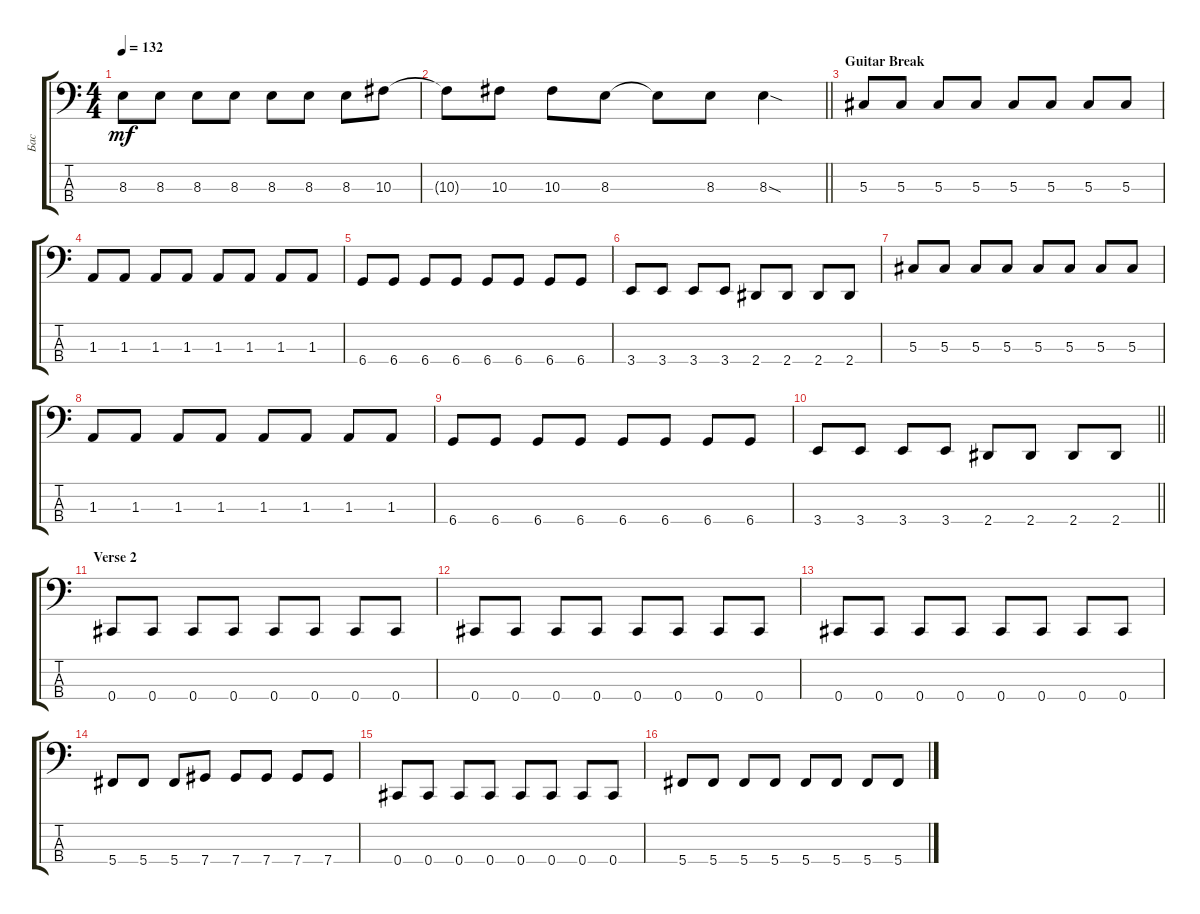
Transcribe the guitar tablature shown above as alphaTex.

\track ("Бас" "Бас") {instrument electricbassfinger}
\staff {score tabs}
\tuning (Gb2 Db2 Ab1 Db1) {hide}
\ts (4 4)
\tempo 132
\clef f4
\ks c
8.3{t}.8{dy mf} 8.3.8 8.3.8 8.3.8 8.3.8 8.3.8 8.3.8 10.3.8 |
\barLineRight lightlight
10.3{t}.8 10.3.8 10.3.8 8.3.8 8.3{t}.8 8.3.8 8.3{sod}.4 |
\section ("" "Guitar Break")
5.3.8 5.3.8 5.3.8 5.3.8 5.3.8 5.3.8 5.3.8 5.3.8 |
1.3.8 1.3.8 1.3.8 1.3.8 1.3.8 1.3.8 1.3.8 1.3.8 |
6.4.8 6.4.8 6.4.8 6.4.8 6.4.8 6.4.8 6.4.8 6.4.8 |
3.4.8 3.4.8 3.4.8 3.4.8 2.4.8 2.4.8 2.4.8 2.4.8 |
5.3.8 5.3.8 5.3.8 5.3.8 5.3.8 5.3.8 5.3.8 5.3.8 |
1.3.8 1.3.8 1.3.8 1.3.8 1.3.8 1.3.8 1.3.8 1.3.8 |
6.4.8 6.4.8 6.4.8 6.4.8 6.4.8 6.4.8 6.4.8 6.4.8 |
\barLineRight lightlight
3.4.8 3.4.8 3.4.8 3.4.8 2.4.8 2.4.8 2.4.8 2.4.8 |
\section ("" "Verse 2")
0.4.8 0.4.8 0.4.8 0.4.8 0.4.8 0.4.8 0.4.8 0.4.8 |
0.4.8 0.4.8 0.4.8 0.4.8 0.4.8 0.4.8 0.4.8 0.4.8 |
0.4.8 0.4.8 0.4.8 0.4.8 0.4.8 0.4.8 0.4.8 0.4.8 |
5.4.8 5.4.8 5.4.8 7.4.8 7.4.8 7.4.8 7.4.8 7.4.8 |
0.4.8 0.4.8 0.4.8 0.4.8 0.4.8 0.4.8 0.4.8 0.4.8 |
5.4.8 5.4.8 5.4.8 5.4.8 5.4.8 5.4.8 5.4.8 5.4.8
